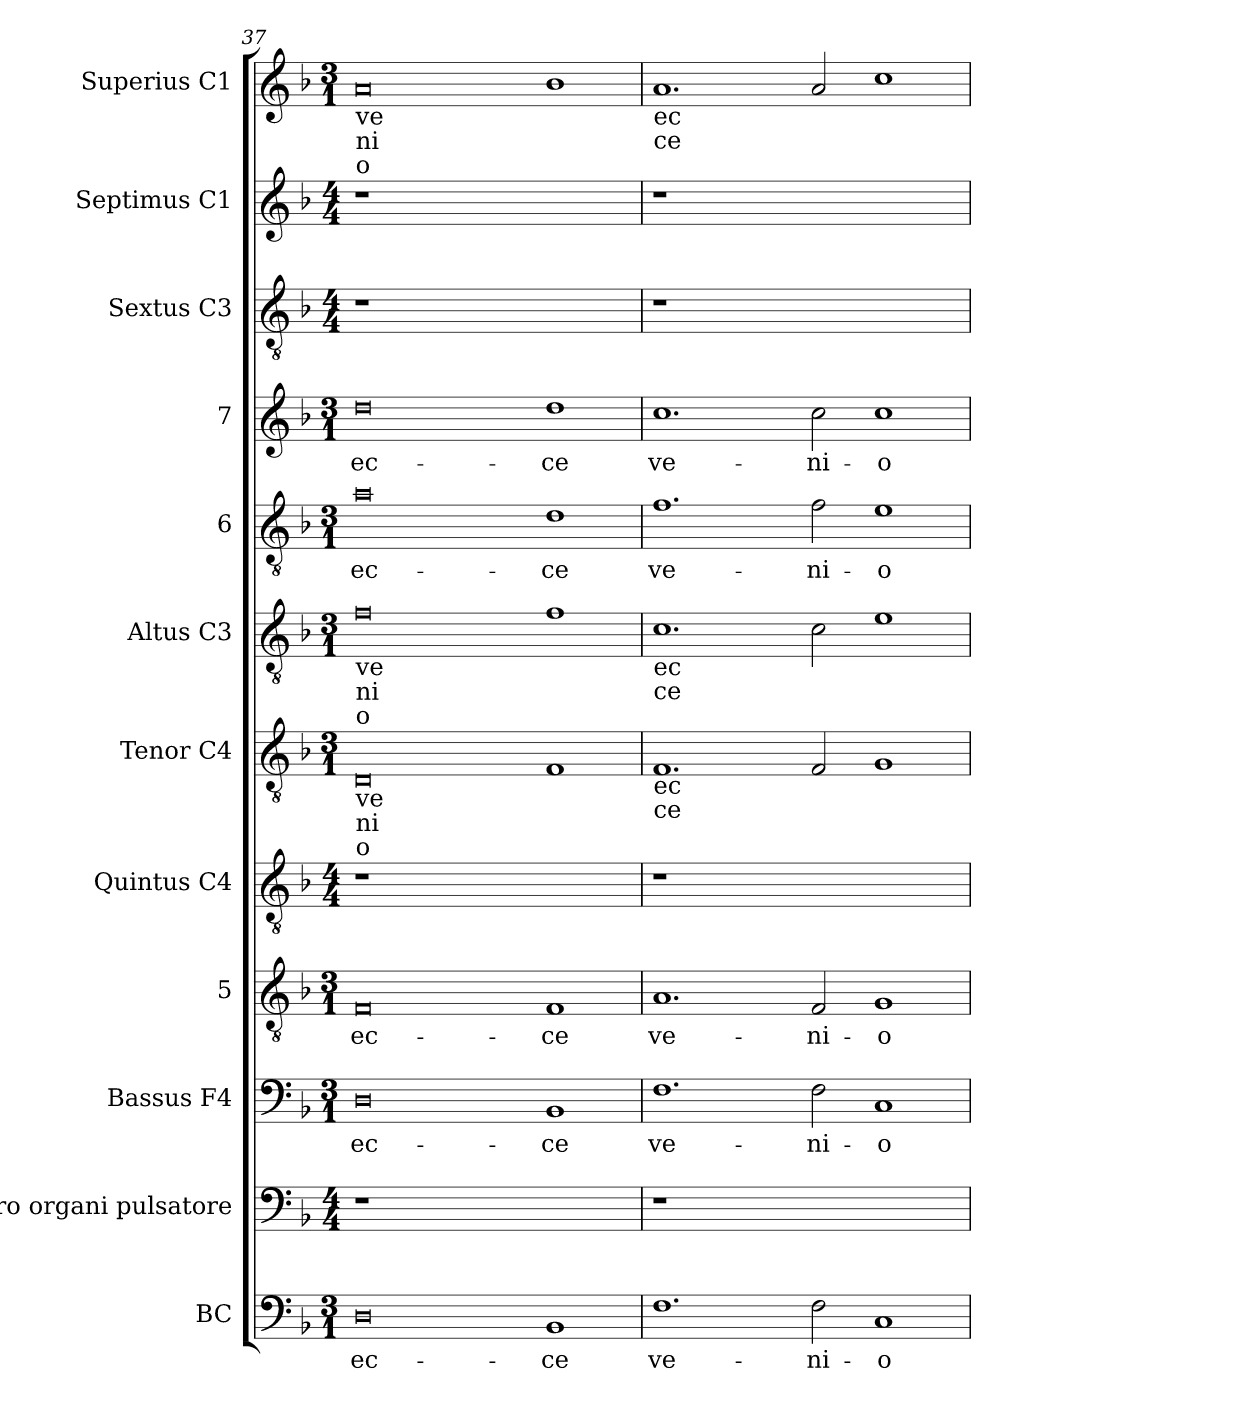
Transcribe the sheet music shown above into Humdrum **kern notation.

**kern	**text	**kern	**kern	**text	**kern	**text	**kern	**kern	**kern	**kern	**text	**kern	**text	**kern	**kern	**kern
*part12	*part12	*part11	*part10	*part10	*part9	*part9	*part8	*part7	*part6	*part5	*part5	*part4	*part4	*part3	*part2	*part1
*staff12	*staff12	*staff11	*staff10	*staff10	*staff9	*staff9	*staff8	*staff7	*staff6	*staff5	*staff5	*staff4	*staff4	*staff3	*staff2	*staff1
*I"BC	*	*I"pro organi  pulsatore	*I"Bassus  F4	*	*I"5	*	*I"Quintus  C4	*I"Tenor  C4	*I"Altus  C3	*I"6	*	*I"7	*	*I"Sextus  C3	*I"Septimus  C1	*I"Superius  C1
*I'BC	*	*	*I'B	*	*	*	*	*I'T	*I'A	*	*	*	*	*	*	*I'S
*clefF4	*	*clefF4	*clefF4	*	*clefGv2	*	*clefGv2	*clefGv2	*clefGv2	*clefGv2	*	*clefG2	*	*clefGv2	*clefG2	*clefG2
*k[b-]	*	*k[b-]	*k[b-]	*	*k[b-]	*	*k[b-]	*k[b-]	*k[b-]	*k[b-]	*	*k[b-]	*	*k[b-]	*k[b-]	*k[b-]
*F:	*	*F:	*F:	*	*F:	*	*F:	*F:	*F:	*F:	*	*F:	*	*F:	*F:	*F:
*M3/1	*	*M4/4	*M3/1	*	*M3/1	*	*M4/4	*M3/1	*M3/1	*M3/1	*	*M3/1	*	*M4/4	*M4/4	*M3/1
=37	=37	=37	=37	=37	=37	=37	=37	=37	=37	=37	=37	=37	=37	=37	=37	=37
!	!	!	!	!	!	!	!	!	!	!	!	!	!	!	!	!LO:TX:b:t=ve
!	!	!	!	!	!	!	!	!	!	!	!	!	!	!	!	!LO:TX:b:t=ni
!	!	!	!	!	!	!	!	!	!	!	!	!	!	!	!	!LO:TX:b:t=o
!	!	!	!	!	!	!	!	!	!LO:TX:b:t=ve	!	!	!	!	!	!	!
!	!	!	!	!	!	!	!	!	!LO:TX:b:t=ni	!	!	!	!	!	!	!
!	!	!	!	!	!	!	!	!	!LO:TX:b:t=o	!	!	!	!	!	!	!
!	!	!	!	!	!	!	!	!LO:TX:b:t=ve	!	!	!	!	!	!	!	!
!	!	!	!	!	!	!	!	!LO:TX:b:t=ni	!	!	!	!	!	!	!	!
!	!	!	!	!	!	!	!	!LO:TX:b:t=o	!	!	!	!	!	!	!	!
!	!LO:LY:a:cj	!	!	!LO:LY:b:cj	!	!LO:LY:b:cj	!	!	!	!	!LO:LY:b:cj	!	!LO:LY:b:cj	!	!	!
0D	ec-	1r	0D	ec-	0F	ec-	1r	0D	0f	0a	ec-	0dd	ec-	1r	1r	0a
.	.	0ryy	.	.	.	.	0ryy	.	.	.	.	.	.	0ryy	0ryy	.
!	!LO:LY:a:cj	!	!	!LO:LY:b:cj	!	!LO:LY:b:cj	!	!	!	!	!LO:LY:b:cj	!	!LO:LY:b:cj	!	!	!
1BB-	-ce	.	1BB-	-ce	1F	-ce	.	1F	1f	1d	-ce	1dd	-ce	.	.	1b-
=38	=38	=38	=38	=38	=38	=38	=38	=38	=38	=38	=38	=38	=38	=38	=38	=38
!	!	!	!	!	!	!	!	!	!	!	!	!	!	!	!	!LO:TX:b:t=ec
!	!	!	!	!	!	!	!	!	!	!	!	!	!	!	!	!LO:TX:b:t=ce
!	!	!	!	!	!	!	!	!	!LO:TX:b:t=ec	!	!	!	!	!	!	!
!	!	!	!	!	!	!	!	!	!LO:TX:b:t=ce	!	!	!	!	!	!	!
!	!	!	!	!	!	!	!	!LO:TX:b:t=ec	!	!	!	!	!	!	!	!
!	!	!	!	!	!	!	!	!LO:TX:b:t=ce	!	!	!	!	!	!	!	!
!	!LO:LY:a:cj	!	!	!LO:LY:b:cj	!	!LO:LY:b:cj	!	!	!	!	!LO:LY:b:cj	!	!LO:LY:b:cj	!	!	!
1.F	ve-	1r	1.F	ve-	1.A	ve-	1r	1.F	1.c	1.f	ve-	1.cc	ve-	1r	1r	1.a
.	.	0ryy	.	.	.	.	0ryy	.	.	.	.	.	.	0ryy	0ryy	.
!	!LO:LY:a:cj	!	!	!LO:LY:b:cj	!	!LO:LY:b:cj	!	!	!	!	!LO:LY:b:cj	!	!LO:LY:b:cj	!	!	!
2F\	-ni-	.	2F\	-ni-	2F/	-ni-	.	2F/	2c\	2f\	-ni-	2cc\	-ni-	.	.	2a/
!	!LO:LY:a:cj	!	!	!LO:LY:b:cj	!	!LO:LY:b:cj	!	!	!	!	!LO:LY:b:cj	!	!LO:LY:b:cj	!	!	!
1C	-o	.	1C	-o	1G	-o	.	1G	1e	1e	-o	1cc	-o	.	.	1cc
=	=	=	=	=	=	=	=	=	=	=	=	=	=	=	=	=
*-	*-	*-	*-	*-	*-	*-	*-	*-	*-	*-	*-	*-	*-	*-	*-	*-
